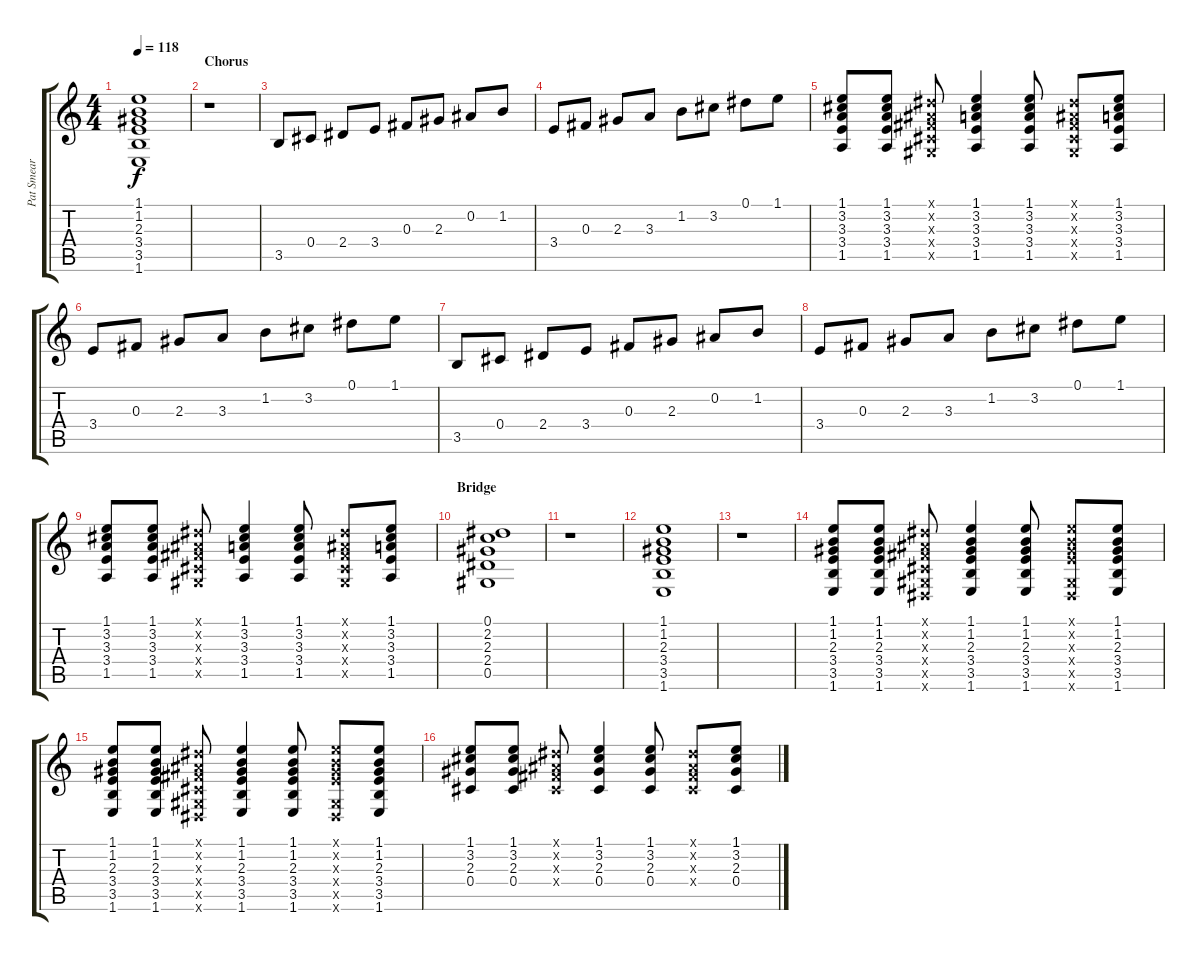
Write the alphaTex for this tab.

\track ("Pat Smear - Acoustic Guitar (steel)" "Pat Smear ") {instrument acousticguitarsteel}
\staff {score tabs}
\tuning (Eb4 Bb3 Gb3 Db3 Ab2 Eb2) {hide}
\ts (4 4)
\tempo 118
\clef g2
\ks c
(1.1 1.2 2.3 3.4 3.5 1.6).1{dy f} |
\section ("" "Chorus")
r.1 |
3.5.8 0.4.8 2.4.8 3.4.8 0.3.8 2.3.8 0.2.8 1.2.8 |
3.4.8 0.3.8 2.3.8 3.3.8 1.2.8 3.2.8 0.1.8 1.1.8 |
(1.1 3.2 3.3 3.4 1.5).8 (1.1 3.2 3.3 3.4 1.5).8 (0.1{x} 0.2{x} 0.3{x} 0.4{x} 0.5{x}).8 (1.1 3.2 3.3 3.4 1.5).4 (1.1 3.2 3.3 3.4 1.5).8 (0.1{x} 0.2{x} 0.3{x} 0.4{x} 0.5{x}).8 (1.1 3.2 3.3 3.4 1.5).8 |
3.4.8 0.3.8 2.3.8 3.3.8 1.2.8 3.2.8 0.1.8 1.1.8 |
3.5.8 0.4.8 2.4.8 3.4.8 0.3.8 2.3.8 0.2.8 1.2.8 |
3.4.8 0.3.8 2.3.8 3.3.8 1.2.8 3.2.8 0.1.8 1.1.8 |
(1.1 3.2 3.3 3.4 1.5).8 (1.1 3.2 3.3 3.4 1.5).8 (0.1{x} 0.2{x} 0.3{x} 0.4{x} 0.5{x}).8 (1.1 3.2 3.3 3.4 1.5).4 (1.1 3.2 3.3 3.4 1.5).8 (0.1{x} 0.2{x} 0.3{x} 0.4{x} 0.5{x}).8 (1.1 3.2 3.3 3.4 1.5).8 |
\section ("" "Bridge")
(0.1 2.2 2.3 2.4 0.5).1{volume 12} |
r.1 |
(1.1 1.2 2.3 3.4 3.5 1.6).1 |
r.1 |
(1.1 1.2 2.3 3.4 3.5 1.6).8 (1.1 1.2 2.3 3.4 3.5 1.6).8 (0.1{x} 0.2{x} 0.3{x} 0.4{x} 0.5{x} 0.6{x}).8 (1.1 1.2 2.3 3.4 3.5 1.6).4 (1.1 1.2 2.3 3.4 3.5 1.6).8 (1.1{x} 1.2{x} 2.3{x} 3.4{x} 0.5{x} 0.6{x}).8 (1.1 1.2 2.3 3.4 3.5 1.6).8 |
(1.1 1.2 2.3 3.4 3.5 1.6).8 (1.1 1.2 2.3 3.4 3.5 1.6).8 (0.1{x} 0.2{x} 0.3{x} 0.4{x} 0.5{x} 0.6{x}).8 (1.1 1.2 2.3 3.4 3.5 1.6).4 (1.1 1.2 2.3 3.4 3.5 1.6).8 (1.1{x} 1.2{x} 2.3{x} 3.4{x} 0.5{x} 0.6{x}).8 (1.1 1.2 2.3 3.4 3.5 1.6).8 |
(1.1 3.2 2.3 0.4).8 (1.1 3.2 2.3 0.4).8 (0.1{x} 0.2{x} 0.3{x} 0.4{x}).8 (1.1 3.2 2.3 0.4).4 (1.1 3.2 2.3 0.4).8 (0.1{x} 0.2{x} 0.3{x} 0.4{x}).8 (1.1 3.2 2.3 0.4).8
